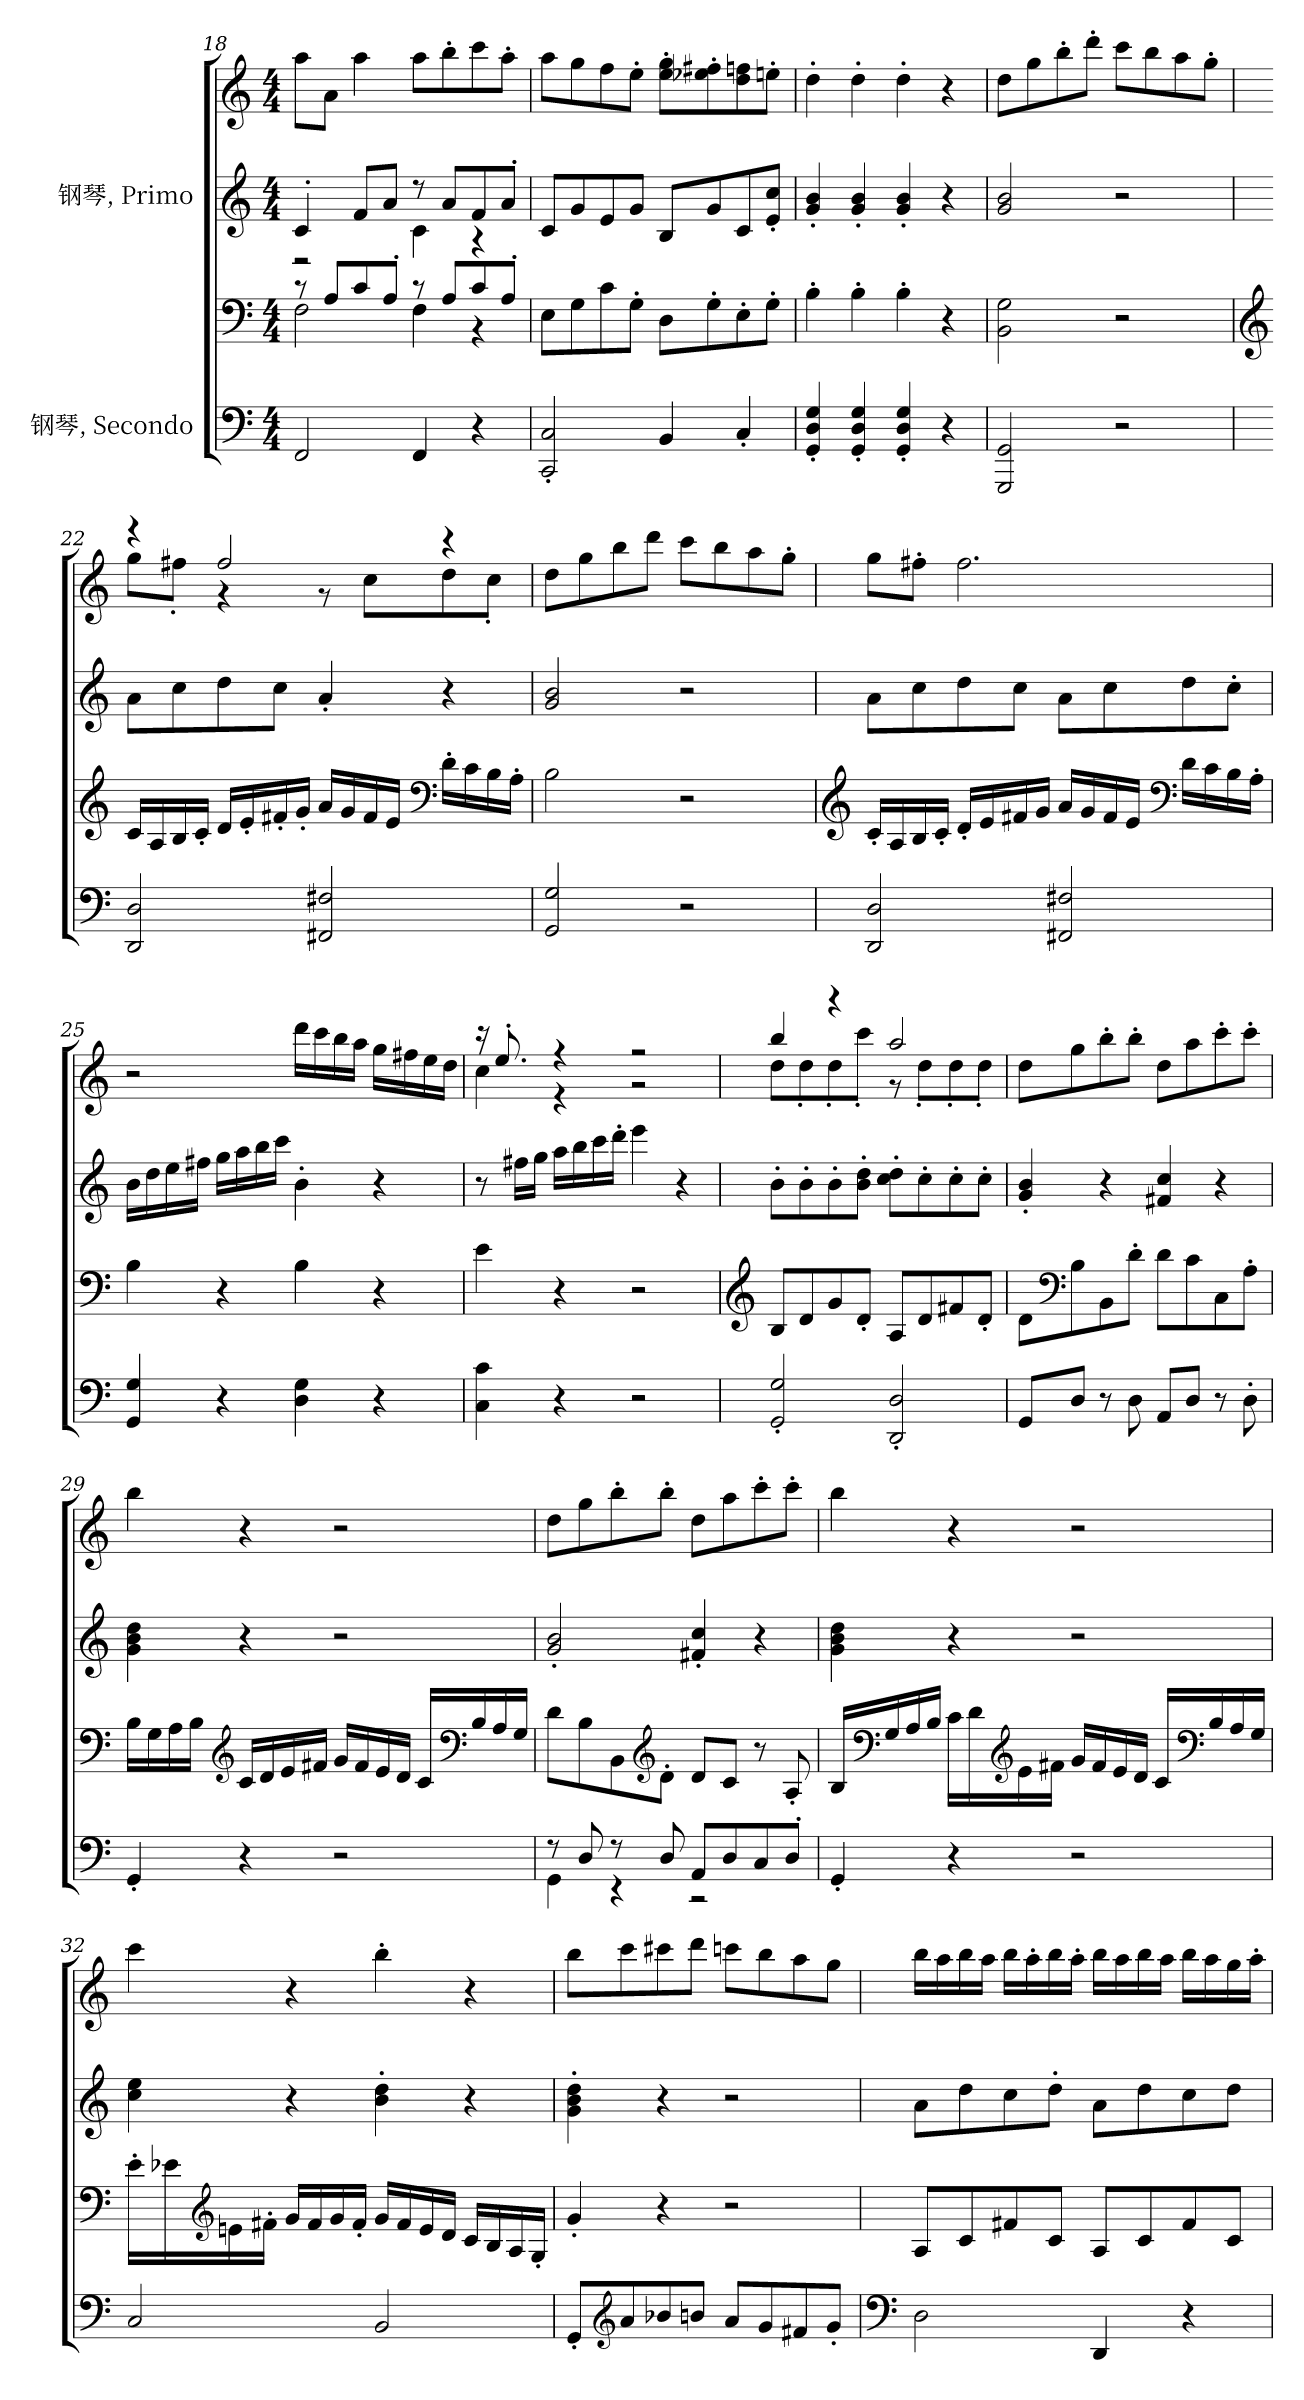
**kern	**kern	**kern	**kern
*part2	*part2	*part1	*part1
*staff4	*staff3	*staff2	*staff1
*I"钢琴, Secondo	*	*I"钢琴, Primo	*
*clefF4	*clefF4	*clefG2	*clefG2
*k[]	*k[]	*k[]	*k[]
*M4/4	*M4/4	*M4/4	*M4/4
=18	=18	=18	=18
*	*^	*^	*
2FF/	8r	2F\	4c'/	2r	8aa\L
.	8A/L	.	.	.	8a\J
.	8c/	.	8f/L	.	4aa\
.	8A'/J	.	8a/J	.	.
4FF/	8r	4F\	8r	4c\	8aa\L
.	8A/L	.	8a/L	.	8bb'\
4r	8c/	4r	8f/	4r	8ccc\
.	8A'/J	.	8a'/J	.	8aa'\J
*	*v	*v	*	*	*
*	*	*v	*v	*
!!LO:LB:g=z
=19	=19	=19	=19
2CC/' 2C/'	8E\L	8c/L	8aa\L
.	8G\	8g/	8gg\
.	8c\	8e/	8ff\
.	8G'\J	8g/J	8ee'\J
4BB/	8D\L	8B/L	8ee\' 8gg\'L
.	8G'\	8g/	8ee-X\' 8ff#X\'
4C'/	8E'\	8c/	8dd\ 8ffn\
.	8G'\J	8e/' 8cc/'J	8een'\J
=20	=20	=20	=20
4GG/' 4D/' 4G/'	4B'\	4g/' 4b/'	4dd'\
4GG/' 4D/' 4G/'	4B'\	4g/' 4b/'	4dd'\
4GG/' 4D/' 4G/'	4B'\	4g/' 4b/'	4dd'\
4r	4r	4r	4r
=21	=21	=21	=21
2GGG/ 2GG/	2BB\ 2G\	2g/ 2b/	8dd\L
.	.	.	8gg\
.	.	.	8bb'\
.	.	.	8ddd'\J
2r	2r	2r	8ccc\L
.	.	.	8bb\
.	.	.	8aa\
.	.	.	8gg'\J
!!LO:PB:g=z
=22	=22	=22	=22
*	*clefG2	*	*
*	*	*	*^
2DD/ 2D/	16c/LL	8a\L	4r	8gg\L
.	16A/	.	.	.
.	16B/	8cc\	.	8ff#X'\J
.	16c'/JJ	.	.	.
.	16d/LL	8dd\	2ff#/	4r
.	16e'/	.	.	.
.	16f#X'/	8cc\J	.	.
.	16g'/JJ	.	.	.
2FF#X/ 2F#X/	16a/LL	4a'/	.	8r
.	16g/	.	.	.
.	16f#/	.	.	8cc\L
.	16e/JJ	.	.	.
*	*clefF4	*	*	*
.	16d'\LL	4r	4r	8dd\
.	16c\	.	.	.
.	16B\	.	.	8cc'\J
.	16A'\JJ	.	.	.
*	*	*	*v	*v
=23	=23	=23	=23
2GG/ 2G/	2B\	2g/ 2b/	8dd\L
.	.	.	8gg\
.	.	.	8bb\
.	.	.	8ddd\J
2r	2r	2r	8ccc\L
.	.	.	8bb\
.	.	.	8aa\
.	.	.	8gg'\J
!!LO:LB:g=z
=24	=24	=24	=24
*	*clefG2	*	*
2DD/ 2D/	16c'/LL	8a\L	8gg\L
.	16A/	.	.
.	16B/	8cc\	8ff#X'\J
.	16c'/JJ	.	.
.	16d'/LL	8dd\	2.ff#\
.	16e/	.	.
.	16f#X/	8cc\J	.
.	16g/JJ	.	.
2FF#X/ 2F#X/	16a/LL	8a\L	.
.	16g/	.	.
.	16f#/	8cc\	.
.	16e/JJ	.	.
*	*clefF4	*	*
.	16d\LL	8dd\	.
.	16c\	.	.
.	16B\	8cc'\J	.
.	16A'\JJ	.	.
=25	=25	=25	=25
4GG/ 4G/	4B\	16b\LL	2r
.	.	16dd\	.
.	.	16ee\	.
.	.	16ff#X\JJ	.
4r	4r	16gg\LL	.
.	.	16aa\	.
.	.	16bb\	.
.	.	16ccc\JJ	.
4D\ 4G\	4B\	4b'\	16ddd\LL
.	.	.	16ccc\
.	.	.	16bb\
.	.	.	16aa\JJ
4r	4r	4r	16gg\LL
.	.	.	16ff#X\
.	.	.	16ee\
.	.	.	16dd\JJ
!!LO:LB:g=z
=26	=26	=26	=26
*	*	*	*^
4C\ 4c\	4e\	8r	16r	4cc\
.	.	.	8.ee'/	.
.	.	16ff#X\LL	.	.
.	.	16gg\JJ	.	.
4r	4r	16aa\LL	4r	4r
.	.	16bb\	.	.
.	.	16ccc\	.	.
.	.	16ddd'\JJ	.	.
2r	2r	4eee\	2r	2r
.	.	4r	.	.
=27	=27	=27	=27	=27
*	*clefG2	*	*	*
2GG/' 2G/'	8B/L	8b'\L	4bb/	8dd\L
.	8d/	8b'\	.	8dd'\
.	8g/	8b'\	4r	8dd'\
.	8d'/J	8b\' 8dd\'J	.	8ccc'\J
2DD/' 2D/'	8A/L	8cc\' 8dd\'L	2aa/	8r
.	8d/	8cc'\	.	8dd'\L
.	8f#X/	8cc'\	.	8dd'\
.	8d'/J	8cc'\J	.	8dd'\J
*	*	*	*v	*v
=28	=28	=28	=28
8GG/L	8d\L	4g/' 4b/'	8dd\L
*	*clefF4	*	*
8D/J	8B\	.	8gg\
8r	8BB\	4r	8bb'\
8D\	8d'\J	.	8bb'\J
8AA/L	8d\L	4f#X/ 4cc/	8dd\L
8D/J	8c\	.	8aa\
8r	8C\	4r	8ccc'\
8D'\	8A'\J	.	8ccc'\J
!!LO:PB:g=z
=29	=29	=29	=29
4GG'/	16B\LL	4g\ 4b\ 4dd\	4bb\
.	16G\	.	.
.	16A\	.	.
.	16B\JJ	.	.
*	*clefG2	*	*
4r	16c/LL	4r	4r
.	16d/	.	.
.	16e/	.	.
.	16f#X/JJ	.	.
2r	16g/LL	2r	2r
.	16f#/	.	.
.	16e/	.	.
.	16d/JJ	.	.
.	16c/LL	.	.
*	*clefF4	*	*
.	16B/	.	.
.	16A/	.	.
.	16G/JJ	.	.
=30	=30	=30	=30
*^	*	*	*
8r	4GG\	8d\L	2g/' 2b/'	8dd\L
8D/	.	8B\	.	8gg\
8r	4r	8BB\	.	8bb'\
*	*	*clefG2	*	*
8D/	.	8d'\J	.	8bb'\J
8AA/L	2r	8d/L	4f#X/' 4cc/'	8dd\L
8D/	.	8c/J	.	8aa\
8C/	.	8r	4r	8ccc'\
8D'/J	.	8A'/	.	8ccc'\J
*v	*v	*	*	*
!!LO:LB:g=z
=31	=31	=31	=31
4GG'/	16B/LL	4g\ 4b\ 4dd\	4bb\
*	*clefF4	*	*
.	16G/	.	.
.	16A/	.	.
.	16B/JJ	.	.
4r	16c\LL	4r	4r
.	16d\	.	.
*	*clefG2	*	*
.	16e\	.	.
.	16f#X\JJ	.	.
2r	16g/LL	2r	2r
.	16f#/	.	.
.	16e/	.	.
.	16d/JJ	.	.
.	16c/LL	.	.
*	*clefF4	*	*
.	16B/	.	.
.	16A/	.	.
.	16G/JJ	.	.
=32	=32	=32	=32
2C/	16e'\LL	4cc\ 4ee\	4ccc\
.	16e-X\	.	.
*	*clefG2	*	*
.	16en\	.	.
.	16f#X'\JJ	.	.
.	16g/LL	4r	4r
.	16f#/	.	.
.	16g/	.	.
.	16f#'/JJ	.	.
2BB/	16g/LL	4b\' 4dd\'	4bb'\
.	16f#/	.	.
.	16e/	.	.
.	16d/JJ	.	.
.	16c/LL	4r	4r
.	16B/	.	.
.	16A/	.	.
.	16G'/JJ	.	.
!!LO:LB:g=z
=33	=33	=33	=33
8GG'/L	4g'/	4g\' 4b\' 4dd\'	8bb\L
*clefG2	*	*	*
8a/	.	.	8ccc\
8b-X/	4r	4r	8ccc#X\
8bn/J	.	.	8ddd\J
8a/L	2r	2r	8cccn\L
8g/	.	.	8bb\
8f#X/	.	.	8aa\
8g'/J	.	.	8gg\J
=34	=34	=34	=34
*clefF4	*	*	*
2D\	8A/L	8a\L	16bb\LL
.	.	.	16aa\
.	8c/	8dd\	16bb\
.	.	.	16aa\JJ
.	8f#X/	8cc\	16bb\LL
.	.	.	16aa'\
.	8c/J	8dd'\J	16bb\
.	.	.	16aa'\JJ
4DD/	8A/L	8a\L	16bb\LL
.	.	.	16aa\
.	8c/	8dd\	16bb\
.	.	.	16aa\JJ
4r	8f#/	8cc\	16bb\LL
.	.	.	16aa\
.	8c/J	8dd\J	16gg\
.	.	.	16aa'\JJ
=	=	=	=
*-	*-	*-	*-
